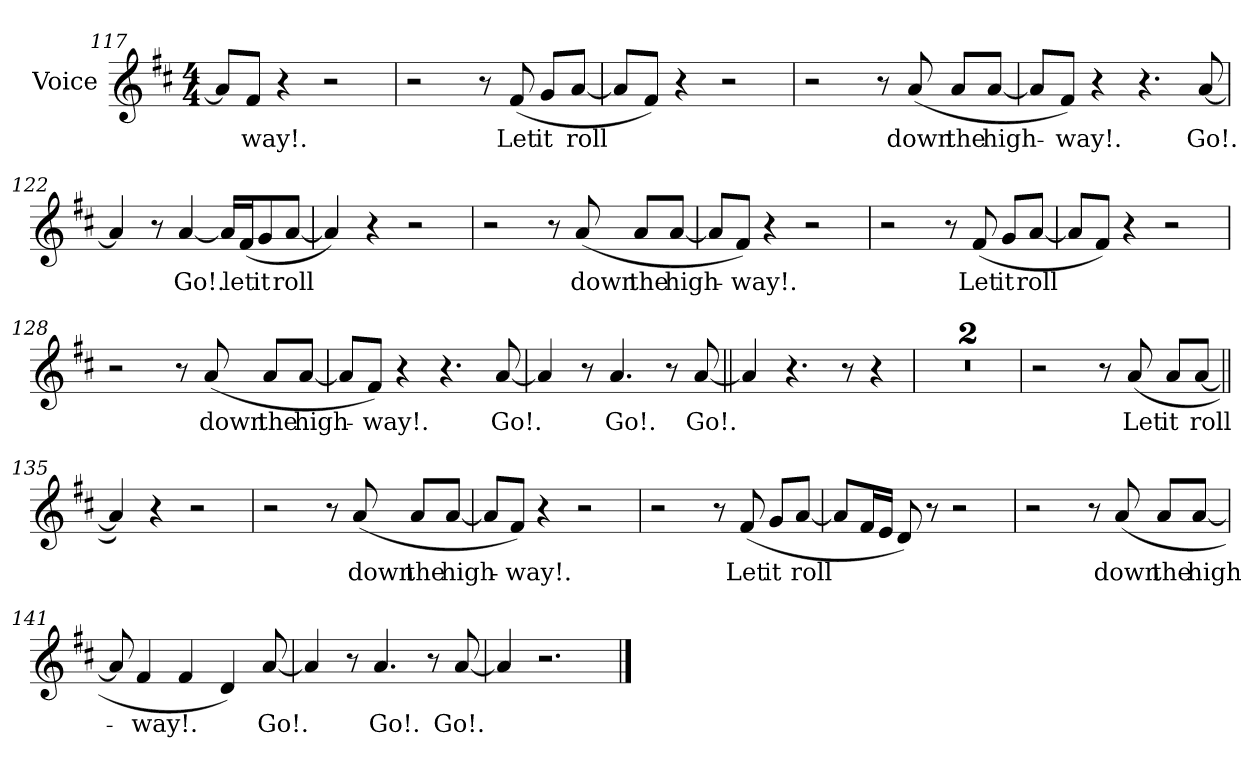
**kern	**text
*part1	*part1
*staff1	*staff1
*I"Voice	*
*I'Voice	*
*clefG2	*
*k[f#c#]	*
*D:	*
*M4/4	*
=117	=117
8ai/L]	.
!	!LO:LY:b:color=#000000
8f#i/J	-way!.
4r	.
2r	.
!!LO:LB:g=z
=118	=118
2r	.
8r	.
!	!LO:LY:b:color=#000000
(8f#i/	Let
!	!LO:LY:b:color=#000000
8gi/L	it
!	!LO:LY:b:color=#000000
[8ai/J	roll
=119	=119
8ai/L]	.
8f#i/J)	.
4r	.
2r	.
=120	=120
2r	.
8r	.
!	!LO:LY:b:color=#000000
(8ai/	down
!	!LO:LY:b:color=#000000
8ai/L	the
!	!LO:LY:b:color=#000000
[8ai/J	high-
=121	=121
8ai/L]	.
!	!LO:LY:b:color=#000000
8f#i/J)	-way!.
4r	.
4.r	.
!	!LO:LY:b:color=#000000
[8ai/	Go!.
!!LO:LB:g=z
=122	=122
4ai/]	.
8r	.
!	!LO:LY:b:color=#000000
[4ai/	Go!.
16ai/LL]	.
!	!LO:LY:b:color=#000000
(16f#i/J	let
!	!LO:LY:b:color=#000000
8gi/	it
!	!LO:LY:b:color=#000000
[8ai/J	roll
=123	=123
4ai/])	.
4r	.
2r	.
=124	=124
2r	.
8r	.
!	!LO:LY:b:color=#000000
(8ai/	down
!	!LO:LY:b:color=#000000
8ai/L	the
!	!LO:LY:b:color=#000000
[8ai/J	high-
=125	=125
8ai/L]	.
!	!LO:LY:b:color=#000000
8f#i/J)	-way!.
4r	.
2r	.
=126	=126
2r	.
8r	.
!	!LO:LY:b:color=#000000
(8f#i/	Let
!	!LO:LY:b:color=#000000
8gi/L	it
!	!LO:LY:b:color=#000000
[8ai/J	roll
!!LO:LB:g=z
=127	=127
8ai/L]	.
8f#i/J)	.
4r	.
2r	.
=128	=128
2r	.
8r	.
!	!LO:LY:b:color=#000000
(8ai/	down
!	!LO:LY:b:color=#000000
8ai/L	the
!	!LO:LY:b:color=#000000
[8ai/J	high-
=129	=129
8ai/L]	.
!	!LO:LY:b:color=#000000
8f#i/J)	-way!.
4r	.
4.r	.
!	!LO:LY:b:color=#000000
[8ai/	Go!.
=130	=130
4ai/]	.
8r	.
!	!LO:LY:b:color=#000000
4.ai/	Go!.
8r	.
!	!LO:LY:b:color=#000000
[8ai/	Go!.
=131||	=131||
4ai/]	.
4.r	.
8r	.
4r	.
!!LO:LB:g=z
=132	=132
1r	.
=133	=133
1r	.
=134	=134
2r	.
8r	.
!	!LO:LY:b:color=#000000
(8ai/	Let
!	!LO:LY:b:color=#000000
8ai/L	it
!	!LO:LY:b:color=#000000
[8ai/J	roll
=135||	=135||
4ai/])	.
4r	.
2r	.
=136	=136
2r	.
8r	.
!	!LO:LY:b:color=#000000
(8ai/	down
!	!LO:LY:b:color=#000000
8ai/L	the
!	!LO:LY:b:color=#000000
[8ai/J	high-
=137	=137
8ai/L]	.
!	!LO:LY:b:color=#000000
8f#i/J)	-way!.
4r	.
2r	.
!!LO:LB:g=z
=138	=138
2r	.
8r	.
!	!LO:LY:b:color=#000000
(8f#i/	Let
!	!LO:LY:b:color=#000000
8gi/L	it
!	!LO:LY:b:color=#000000
[8ai/J	roll
=139	=139
8ai/L]	.
16f#i/L	.
16ei/JJ	.
8di/)	.
8r	.
2r	.
=140	=140
2r	.
8r	.
!	!LO:LY:b:color=#000000
(8ai/	down
!	!LO:LY:b:color=#000000
8ai/L	the
!	!LO:LY:b:color=#000000
[8ai/J	high-
!!LO:LB:g=z
=141	=141
8ai/]	.
!	!LO:LY:b:color=#000000
4f#i/	-way!.
4f#i/	.
4di/)	.
!	!LO:LY:b:color=#000000
[8ai/	Go!.
=142	=142
4ai/]	.
8r	.
!	!LO:LY:b:color=#000000
4.ai/	Go!.
8r	.
!	!LO:LY:b:color=#000000
[8ai/	Go!.
=143	=143
4ai/]	.
2.r	.
==	==
*-	*-
